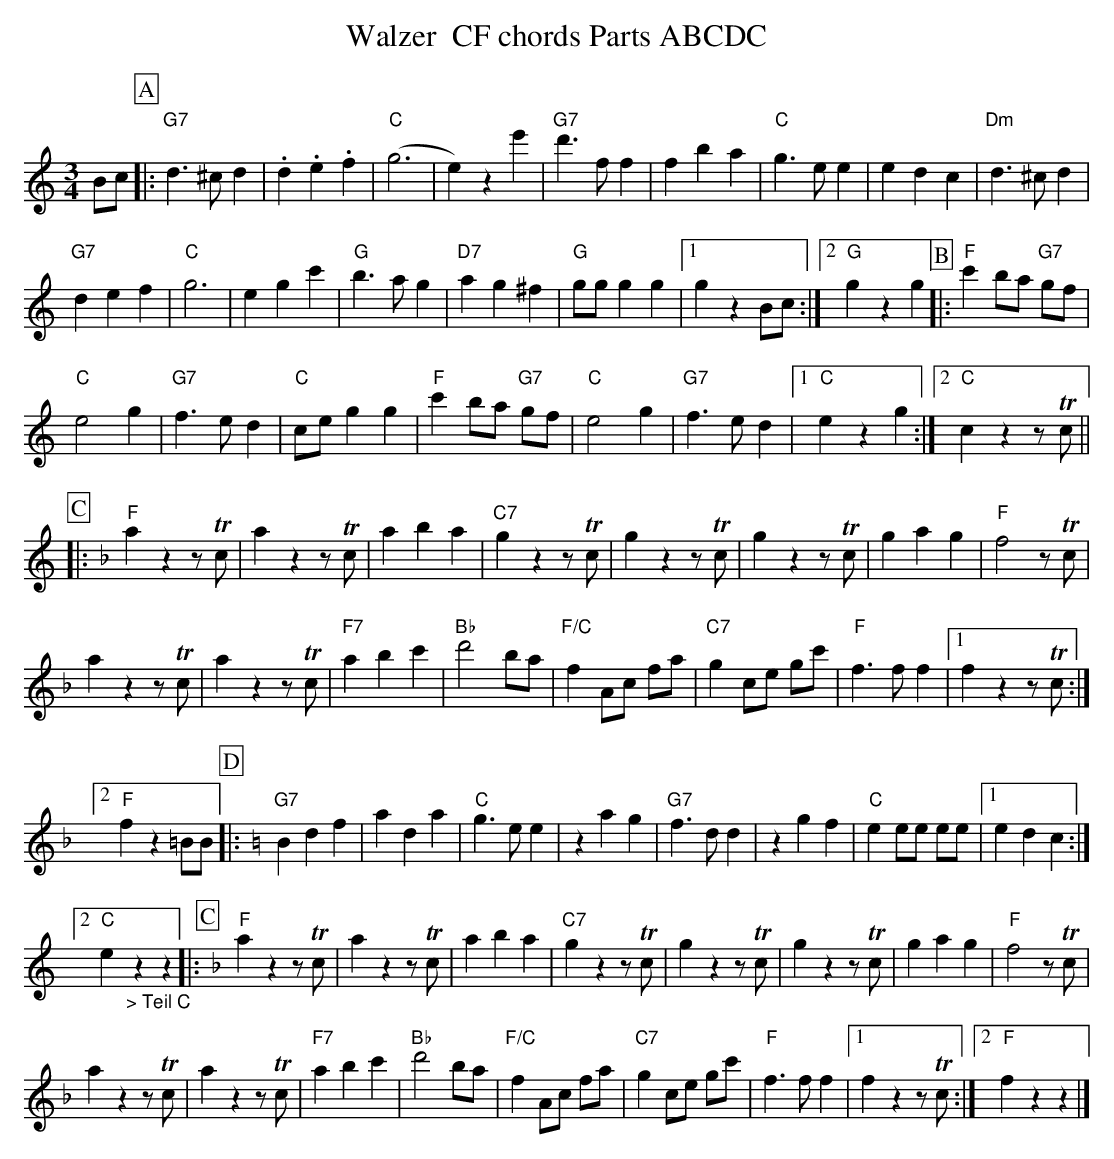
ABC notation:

X:1
T:  Walzer  CF chords Parts ABCDC
M:3/4
L:1/4
K:C %%MIDI gchordon
B/c/ [P:A] |: "G7"d>^cd | .d.e.f | "C"(g3 | e)ze' | "G7"d'>ff | fba | "C"g>ee | \
edc | "Dm"d>^cd |
 "G7"def | "C"g3 | egc' | "G"b>ag | "D7"ag^f | "G"g/g/gg |1 \
gzB/c/ :|2  "G"gzg [P:B] |: "F"c' b/a/ "G7"g/f/ |
 "C"e2g | "G7"f>ed | "C"c/e/ gg | "F"c' b/a/ "G7"g/f/ | "C"e2g | \
"G7"f>ed |1 "C"ezg :|2"C"czz/ Tc/ ||
[P:C] |:  [K:F]  "F"azz/Tc/ | azz/ Tc/ | aba | "C7"gzz/ Tc/ | gzz/ Tc/ | \
gzz/ Tc/ | gag | "F"f2z/Tc/ |
 azz/ Tc/ | azz/ Tc/ | "F7"abc' | "Bb"d'2 b/a/ | "F/C"f A/c/ f/a/ | \
"C7"g c/e/ g/c'/ | "F"f>ff |1 fzz/ Tc/ :|2
 "F"fz=B/B/  [P:D] |: [K:C] "G7"Bdf | ada | "C"g>ee | \
zag | "G7"f>dd | zgf | "C"ee/e/ e/e/ |1 edc :|2
 "C"e"_> Teil C"zz |:  \
[P:C]  [K:F]  "F"azz/Tc/ | azz/ Tc/ | aba | "C7"gzz/ Tc/ | gzz/ Tc/ | \
gzz/ Tc/ | gag | "F"f2z/Tc/ |
 azz/ Tc/ | azz/ Tc/ | "F7"abc' | "Bb"d'2 b/a/ | "F/C"f A/c/ f/a/ | \
"C7"g c/e/ g/c'/ | "F"f>ff |1 fzz/ Tc/ :|2 "F"fzz |]
